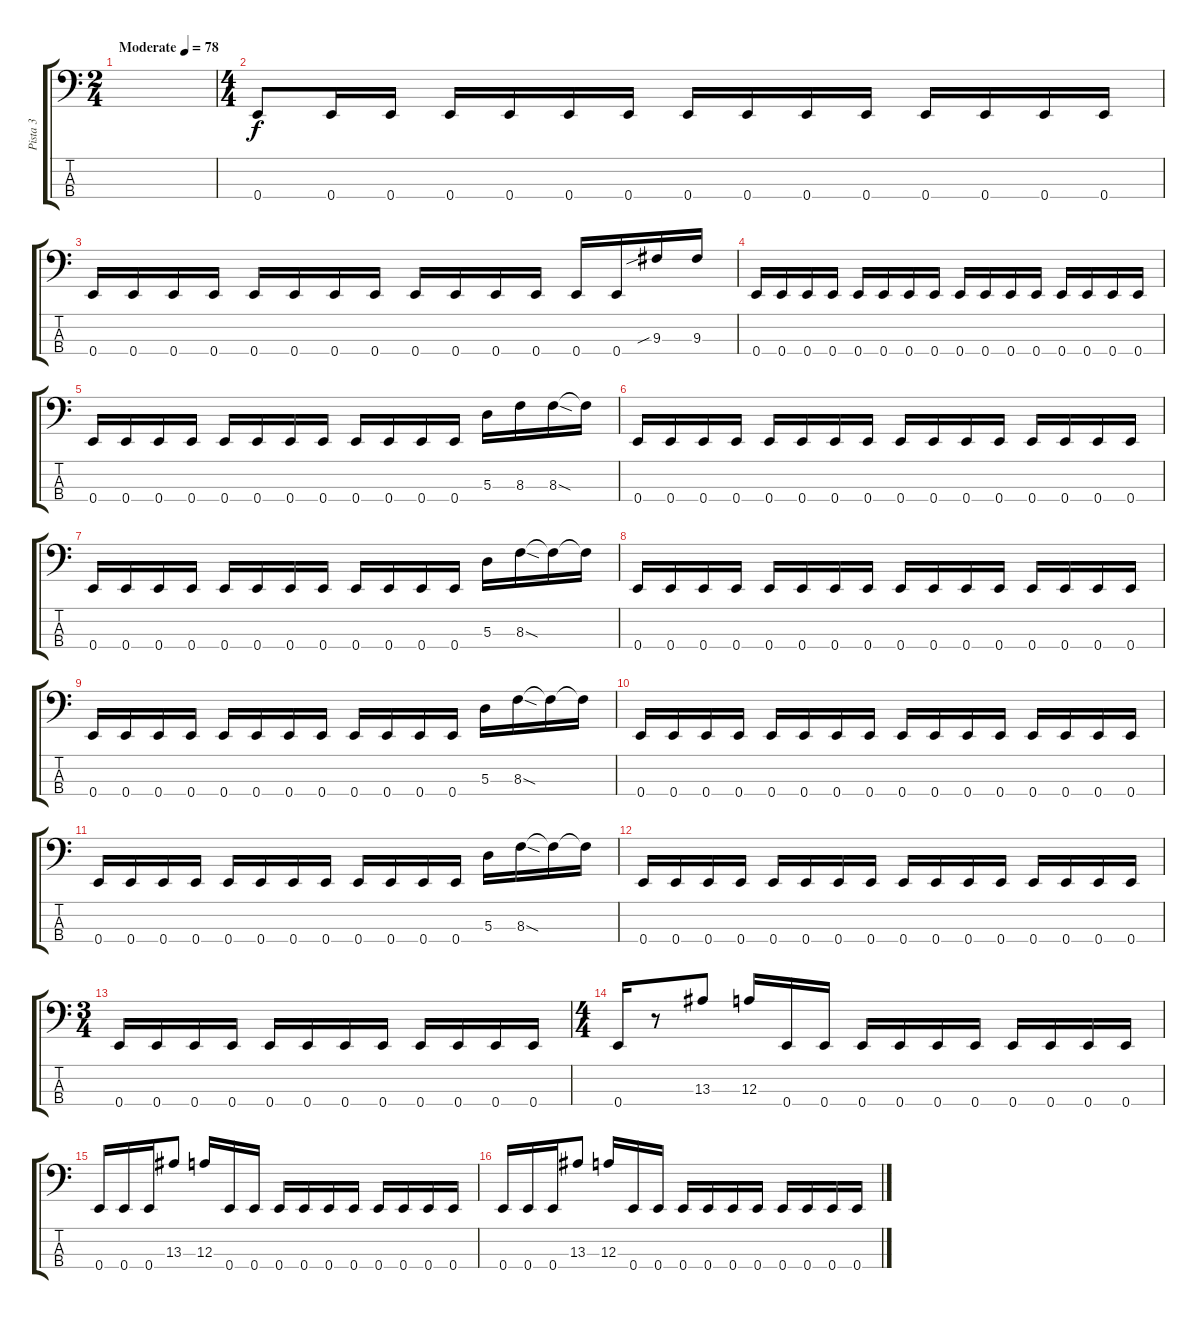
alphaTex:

\track ("Pista 3" "Pista 3") {instrument electricbassfinger}
\staff {score tabs}
\tuning (G2 D2 A1 E1) {hide}
\ts (2 4)
\tempo (78 "Moderate")
\clef f4
\ks c
|
\ts (4 4)
0.4.8 0.4.16 0.4.16 0.4.16 0.4.16 0.4.16 0.4.16 0.4.16 0.4.16 0.4.16 0.4.16 0.4.16 0.4.16 0.4.16 0.4.16 |
0.4.16 0.4.16 0.4.16 0.4.16 0.4.16 0.4.16 0.4.16 0.4.16 0.4.16 0.4.16 0.4.16 0.4.16 0.4.16 0.4.16 9.3{sib}.16 9.3.16 |
0.4.16 0.4.16 0.4.16 0.4.16 0.4.16 0.4.16 0.4.16 0.4.16 0.4.16 0.4.16 0.4.16 0.4.16 0.4.16 0.4.16 0.4.16 0.4.16 |
0.4.16 0.4.16 0.4.16 0.4.16 0.4.16 0.4.16 0.4.16 0.4.16 0.4.16 0.4.16 0.4.16 0.4.16 5.3.16 8.3.16 8.3{sod}.16 8.3{t}.16 |
0.4.16 0.4.16 0.4.16 0.4.16 0.4.16 0.4.16 0.4.16 0.4.16 0.4.16 0.4.16 0.4.16 0.4.16 0.4.16 0.4.16 0.4.16 0.4.16 |
0.4.16 0.4.16 0.4.16 0.4.16 0.4.16 0.4.16 0.4.16 0.4.16 0.4.16 0.4.16 0.4.16 0.4.16 5.3.16 8.3{sod}.16 8.3{t}.16 8.3{t}.16 |
0.4.16 0.4.16 0.4.16 0.4.16 0.4.16 0.4.16 0.4.16 0.4.16 0.4.16 0.4.16 0.4.16 0.4.16 0.4.16 0.4.16 0.4.16 0.4.16 |
0.4.16 0.4.16 0.4.16 0.4.16 0.4.16 0.4.16 0.4.16 0.4.16 0.4.16 0.4.16 0.4.16 0.4.16 5.3.16 8.3{sod}.16 8.3{t}.16 8.3{t}.16 |
0.4.16 0.4.16 0.4.16 0.4.16 0.4.16 0.4.16 0.4.16 0.4.16 0.4.16 0.4.16 0.4.16 0.4.16 0.4.16 0.4.16 0.4.16 0.4.16 |
0.4.16 0.4.16 0.4.16 0.4.16 0.4.16 0.4.16 0.4.16 0.4.16 0.4.16 0.4.16 0.4.16 0.4.16 5.3.16 8.3{sod}.16 8.3{t}.16 8.3{t}.16 |
0.4.16 0.4.16 0.4.16 0.4.16 0.4.16 0.4.16 0.4.16 0.4.16 0.4.16 0.4.16 0.4.16 0.4.16 0.4.16 0.4.16 0.4.16 0.4.16 |
\ts (3 4)
0.4.16 0.4.16 0.4.16 0.4.16 0.4.16 0.4.16 0.4.16 0.4.16 0.4.16 0.4.16 0.4.16 0.4.16 |
\ts (4 4)
0.4.16 r.8 13.3.8 12.3.16 0.4.16 0.4.16 0.4.16 0.4.16 0.4.16 0.4.16 0.4.16 0.4.16 0.4.16 0.4.16 |
0.4.16 0.4.16 0.4.16 13.3.8 12.3.16 0.4.16 0.4.16 0.4.16 0.4.16 0.4.16 0.4.16 0.4.16 0.4.16 0.4.16 0.4.16 |
0.4.16 0.4.16 0.4.16 13.3.8 12.3.16 0.4.16 0.4.16 0.4.16 0.4.16 0.4.16 0.4.16 0.4.16 0.4.16 0.4.16 0.4.16
